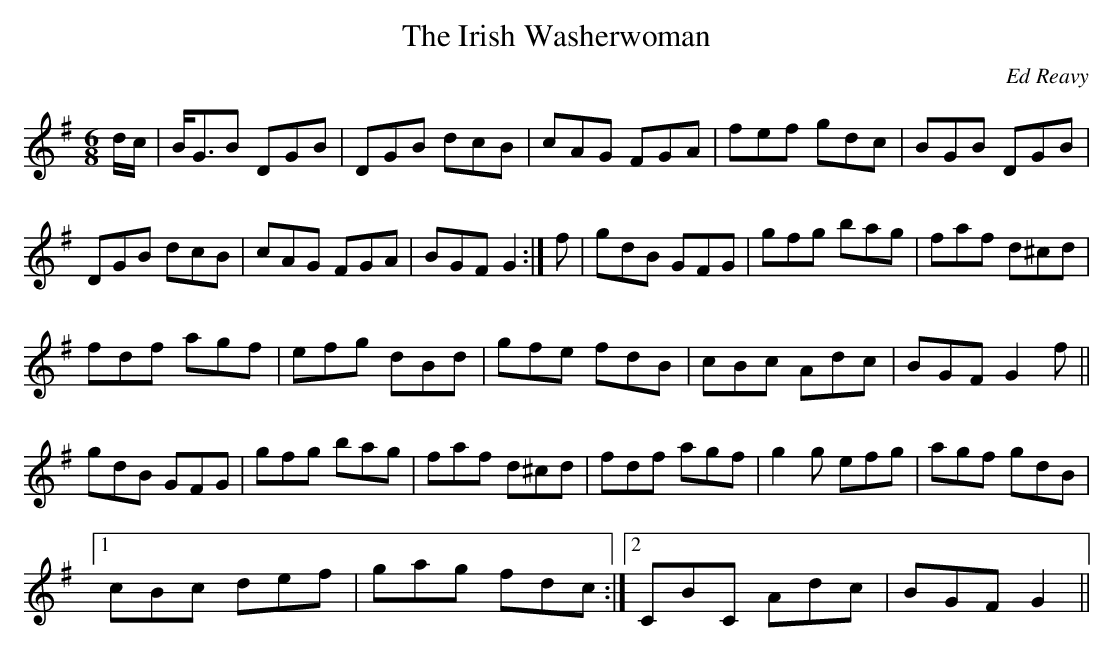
X:1
T:The Irish Washerwoman
C:Ed Reavy
M:6/8
L:1/8
K:G
d/2c/2|B<GB DGB|DGB dcB|cAG FGA|fef gdc|BGB DGB|
DGB dcB|cAG FGA|BGF G2:|f|gdB GFG|gfg bag|faf d^cd|
fdf agf|efg dBd|gfe fdB|cBc Adc|BGF G2 f||
gdB GFG|gfg bag|faf d^cd|fdf agf|g2 g efg|agf gdB|
[1cBc def|gag fdc:|2CBC Adc|BGF G2||
